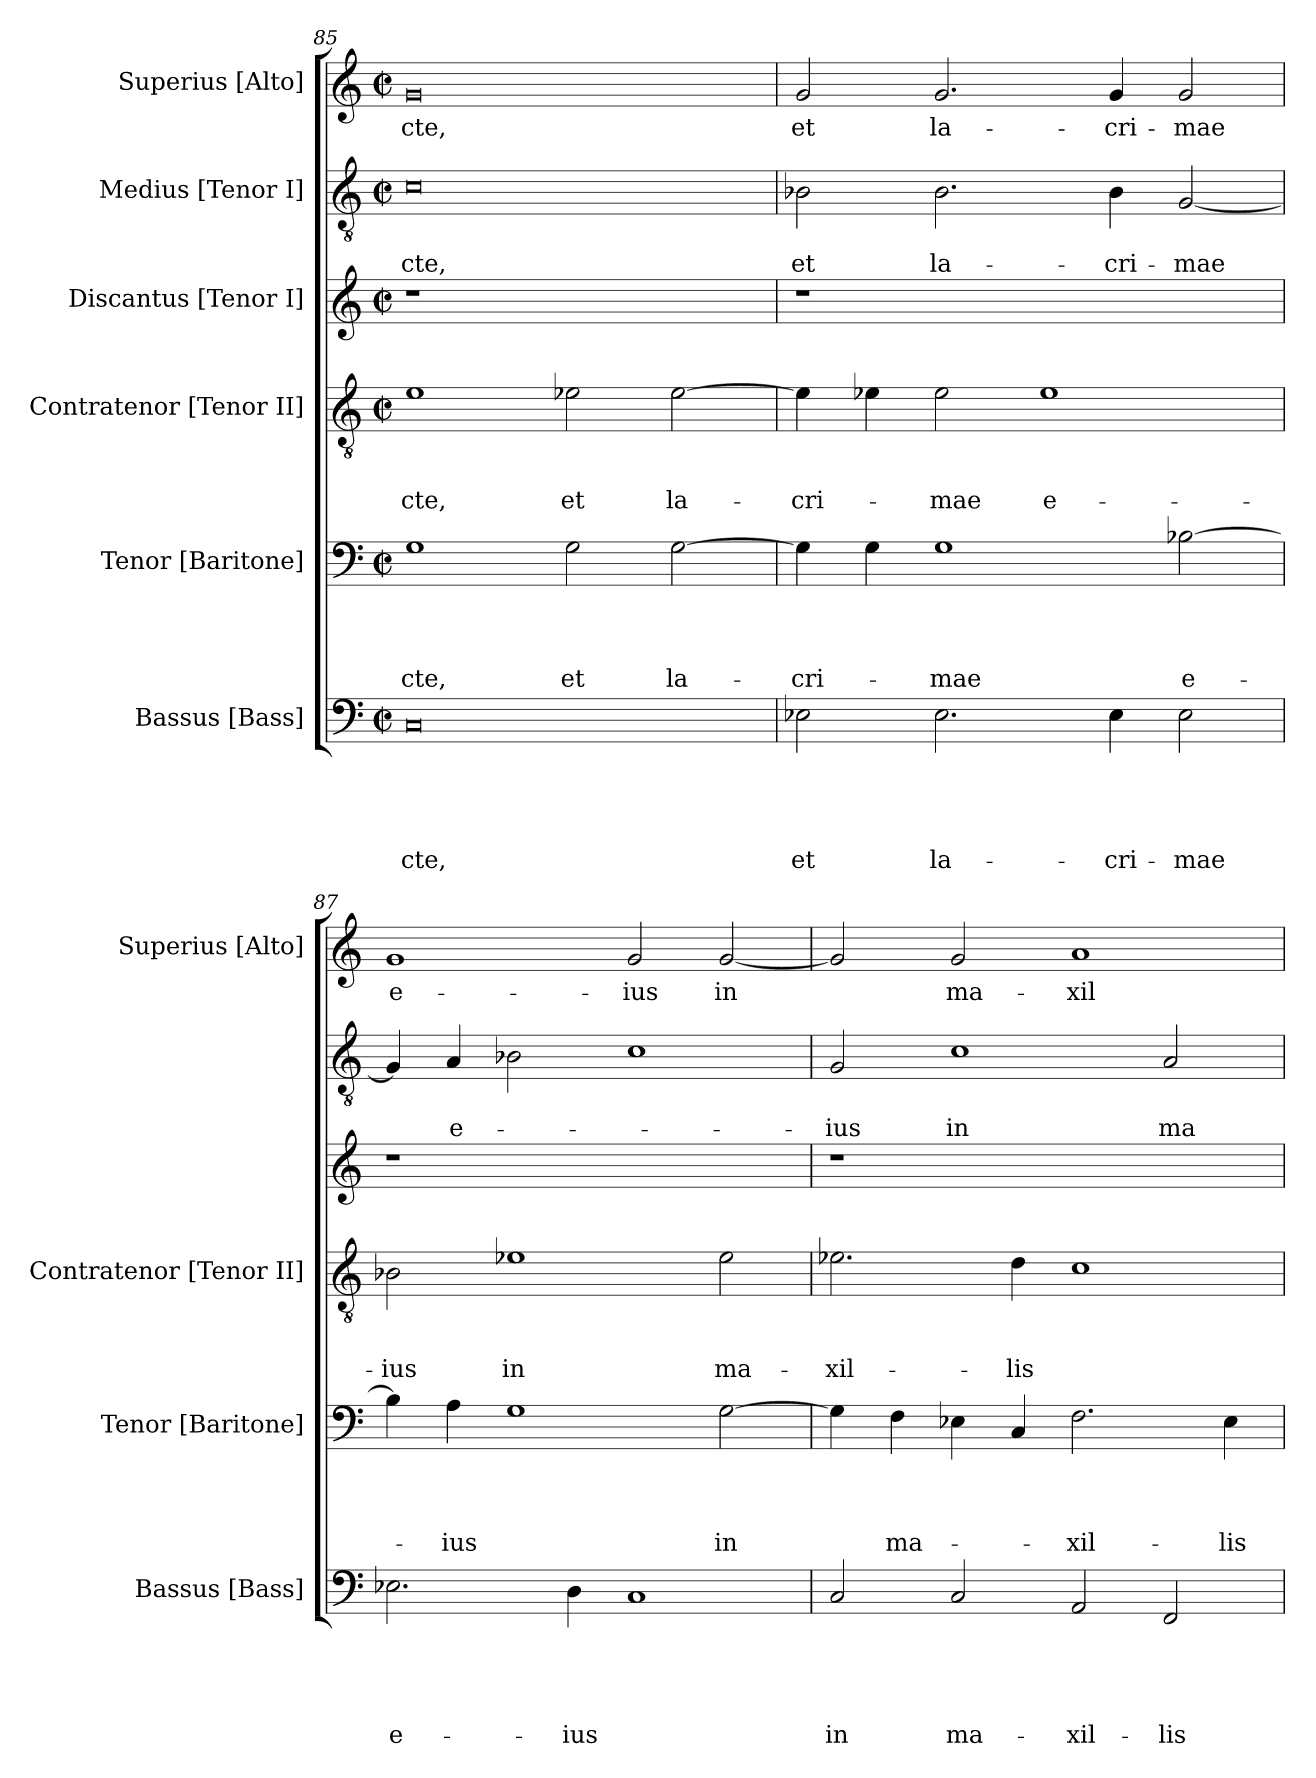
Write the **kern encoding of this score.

**kern	**text	**text	**text	**text	**text	**kern	**text	**text	**text	**text	**kern	**text	**text	**text	**kern	**kern	**text	**text	**kern	**text
*part6	*part6	*part6	*part6	*part6	*part6	*part5	*part5	*part5	*part5	*part5	*part4	*part4	*part4	*part4	*part3	*part2	*part2	*part2	*part1	*part1
*staff6	*staff6	*staff6	*staff6	*staff6	*staff6	*staff5	*staff5	*staff5	*staff5	*staff5	*staff4	*staff4	*staff4	*staff4	*staff3	*staff2	*staff2	*staff2	*staff1	*staff1
*I"Bassus [Bass]	*	*	*	*	*	*I"Tenor [Baritone]	*	*	*	*	*I"Contratenor [Tenor II]	*	*	*	*I"Discantus [Tenor I]	*I"Medius [Tenor I]	*	*	*I"Superius [Alto]	*
*I'Bassus [Bass]	*	*	*	*	*	*I'Tenor [Baritone]	*	*	*	*	*I'Contratenor [Tenor II]	*	*	*	*	*	*	*	*I'Superius [Alto]	*
*clefF4	*	*	*	*	*	*clefF4	*	*	*	*	*clefGv2	*	*	*	*clefG2	*clefGv2	*	*	*clefG2	*
*k[]	*	*	*	*	*	*k[]	*	*	*	*	*k[]	*	*	*	*k[]	*k[]	*	*	*k[]	*
*C:	*	*	*	*	*	*C:	*	*	*	*	*C:	*	*	*	*C:	*C:	*	*	*C:	*
*M2/2	*	*	*	*	*	*M2/2	*	*	*	*	*M2/2	*	*	*	*M2/2	*M2/2	*	*	*M2/2	*
*met(c|)	*	*	*	*	*	*met(c|)	*	*	*	*	*met(c|)	*	*	*	*met(c|)	*met(c|)	*	*	*met(c|)	*
=85	=85	=85	=85	=85	=85	=85	=85	=85	=85	=85	=85	=85	=85	=85	=85	=85	=85	=85	=85	=85
!	!	!	!	!	!LO:LY:b	!	!	!	!	!LO:LY:b	!	!	!	!LO:LY:b	!	!	!	!LO:LY:b	!	!LO:LY:b
0C	.	.	.	.	-cte,	1G	.	.	.	-cte,	1e	.	.	-cte,	1r	0c	.	-cte,	0g	-cte,
!	!	!	!	!	!	!	!	!	!	!LO:LY:b	!	!	!	!LO:LY:b	!	!	!	!	!	!
.	.	.	.	.	.	2G\	.	.	.	et	2e-X\	.	.	et	1ryy	.	.	.	.	.
!	!	!	!	!	!	!	!	!	!	!LO:LY:b	!	!	!	!LO:LY:b	!	!	!	!	!	!
.	.	.	.	.	.	[>2G\	.	.	.	la-	[>2e-\	.	.	la-	.	.	.	.	.	.
!!LO:PB:g=z
=86	=86	=86	=86	=86	=86	=86	=86	=86	=86	=86	=86	=86	=86	=86	=86	=86	=86	=86	=86	=86
!	!	!	!	!	!LO:LY:b	!	!	!	!	!LO:LY:b	!	!	!	!LO:LY:b	!	!	!	!LO:LY:b	!	!LO:LY:b
2E-X\	.	.	.	.	et	4G\]	.	.	.	-cri-	4e-\]	.	.	-cri-	1r	2B-X\	.	et	2g/	et
.	.	.	.	.	.	4G\	.	.	.	.	4e-X\	.	.	.	.	.	.	.	.	.
!	!	!	!	!	!LO:LY:b	!	!	!	!	!LO:LY:b	!	!	!	!LO:LY:b	!	!	!	!LO:LY:b	!	!LO:LY:b
2.E-\	.	.	.	.	la-	1G	.	.	.	-mae	2e-\	.	.	-mae	.	2.B-\	.	la-	2.g/	la-
!	!	!	!	!	!	!	!	!	!	!	!	!	!	!LO:LY:b	!	!	!	!	!	!
.	.	.	.	.	.	.	.	.	.	.	1e-	.	.	e-	1ryy	.	.	.	.	.
!	!	!	!	!	!LO:LY:b	!	!	!	!	!	!	!	!	!	!	!	!	!LO:LY:b	!	!LO:LY:b
4E-\	.	.	.	.	-cri-	.	.	.	.	.	.	.	.	.	.	4B-\	.	-cri-	4g/	-cri-
!	!	!	!	!	!LO:LY:b	!	!	!	!	!LO:LY:b	!	!	!	!	!	!	!	!LO:LY:b	!	!LO:LY:b
2E-\	.	.	.	.	-mae	[>2B-X\	.	.	.	e-	.	.	.	.	.	[<2G/	.	-mae	2g/	-mae
=87	=87	=87	=87	=87	=87	=87	=87	=87	=87	=87	=87	=87	=87	=87	=87	=87	=87	=87	=87	=87
!	!	!	!	!	!LO:LY:b	!	!	!	!	!	!	!	!	!LO:LY:b	!	!	!	!	!	!LO:LY:b
2.E-X\	.	.	.	.	e-	4B-\]	.	.	.	.	2B-X\	.	.	-ius	1r	4G/]	.	.	1g	e-
!	!	!	!	!	!	!	!	!	!	!LO:LY:b	!	!	!	!	!	!	!	!LO:LY:b	!	!
.	.	.	.	.	.	4A\	.	.	.	-ius	.	.	.	.	.	4A/	.	e-	.	.
!	!	!	!	!	!	!	!	!	!	!	!	!	!	!LO:LY:b	!	!	!	!	!	!
.	.	.	.	.	.	1G	.	.	.	.	1e-X	.	.	in	.	2B-X\	.	.	.	.
!	!	!	!	!	!LO:LY:b	!	!	!	!	!	!	!	!	!	!	!	!	!	!	!
4D\	.	.	.	.	-ius	.	.	.	.	.	.	.	.	.	.	.	.	.	.	.
!	!	!	!	!	!	!	!	!	!	!	!	!	!	!	!	!	!	!	!	!LO:LY:b
1C	.	.	.	.	.	.	.	.	.	.	.	.	.	.	1ryy	1c	.	.	2g/	-ius
!	!	!	!	!	!	!	!	!	!	!LO:LY:b	!	!	!	!LO:LY:b	!	!	!	!	!	!LO:LY:b
.	.	.	.	.	.	[>2G\	.	.	.	in	2e-\	.	.	ma-	.	.	.	.	[<2g/	in
=88	=88	=88	=88	=88	=88	=88	=88	=88	=88	=88	=88	=88	=88	=88	=88	=88	=88	=88	=88	=88
!	!	!	!	!	!LO:LY:b	!	!	!	!	!	!	!	!	!LO:LY:b	!	!	!	!LO:LY:b	!	!
2C/	.	.	.	.	in	4G\]	.	.	.	.	2.e-X\	.	.	-xil-	1r	2G/	.	-ius	2g/]	.
!	!	!	!	!	!	!	!	!	!	!LO:LY:b	!	!	!	!	!	!	!	!	!	!
.	.	.	.	.	.	4F\	.	.	.	ma-	.	.	.	.	.	.	.	.	.	.
!	!	!	!	!	!LO:LY:b	!	!	!	!	!	!	!	!	!	!	!	!	!LO:LY:b	!	!LO:LY:b
2C/	.	.	.	.	ma-	4E-X\	.	.	.	.	.	.	.	.	.	1c	.	in	2g/	ma-
!	!	!	!	!	!	!	!	!	!	!	!	!	!	!LO:LY:b	!	!	!	!	!	!
.	.	.	.	.	.	4C/	.	.	.	.	4d\	.	.	-lis	.	.	.	.	.	.
!	!	!	!	!	!LO:LY:b	!	!	!	!	!LO:LY:b	!	!	!	!	!	!	!	!	!	!LO:LY:b
2AA/	.	.	.	.	-xil-	2.F\	.	.	.	-xil-	1c	.	.	.	1ryy	.	.	.	1a	-xil-
!	!	!	!	!	!LO:LY:b	!	!	!	!	!	!	!	!	!	!	!	!	!LO:LY:b	!	!
2FF/	.	.	.	.	-lis	.	.	.	.	.	.	.	.	.	.	2A/	.	ma-	.	.
!	!	!	!	!	!	!	!	!	!	!LO:LY:b	!	!	!	!	!	!	!	!	!	!
.	.	.	.	.	.	4E-\	.	.	.	-lis	.	.	.	.	.	.	.	.	.	.
=	=	=	=	=	=	=	=	=	=	=	=	=	=	=	=	=	=	=	=	=
*-	*-	*-	*-	*-	*-	*-	*-	*-	*-	*-	*-	*-	*-	*-	*-	*-	*-	*-	*-	*-
